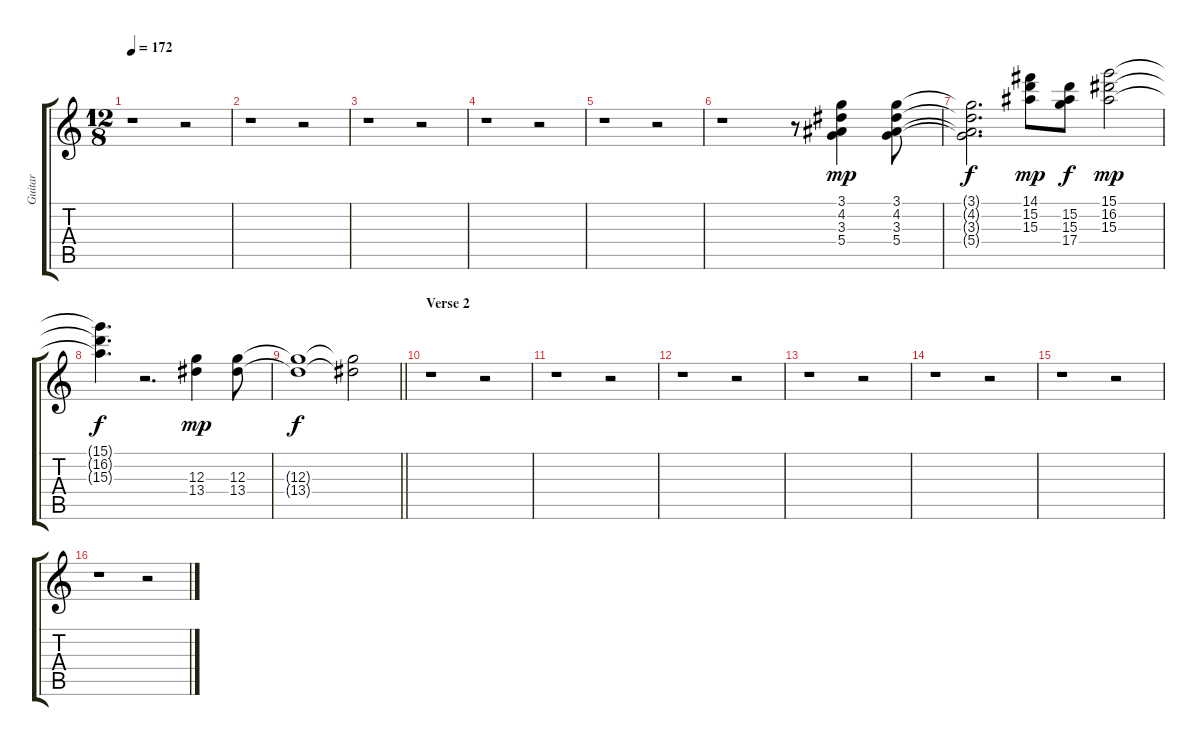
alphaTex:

\track ("Guitar" "Guitar") {instrument overdrivenguitar}
\staff {score tabs}
\tuning (E4 B3 G3 D3 A2 E2) {hide}
\ts (12 8)
\tempo 172
\clef g2
\ks c
r.1{dy mp} r.2 |
r.1 r.2 |
r.1 r.2 |
r.1 r.2 |
r.1 r.2 |
r.1 r.8 (3.1 4.2 3.3 5.4).4 (3.1 4.2 3.3 5.4).8 |
(3.1{t} 4.2{t} 3.3{t} 5.4{t}).2{d dy f} (14.1 15.2 15.3).8{dy mp} (15.2 15.3 17.4).8{dy f} (15.1 16.2 15.3).2{dy mp} |
(15.1{t} 16.2{t} 15.3{t}).4{d dy f} r.2{d} (12.3 13.4).4{dy mp} (12.3 13.4).8 |
\barLineRight lightlight
(12.3{t} 13.4{t}).1{dy f} (12.3{t} 13.4{t}).2 |
\section ("" "Verse 2")
r.1 r.2 |
r.1 r.2 |
r.1 r.2 |
r.1 r.2 |
r.1 r.2 |
r.1 r.2 |
r.1 r.2
